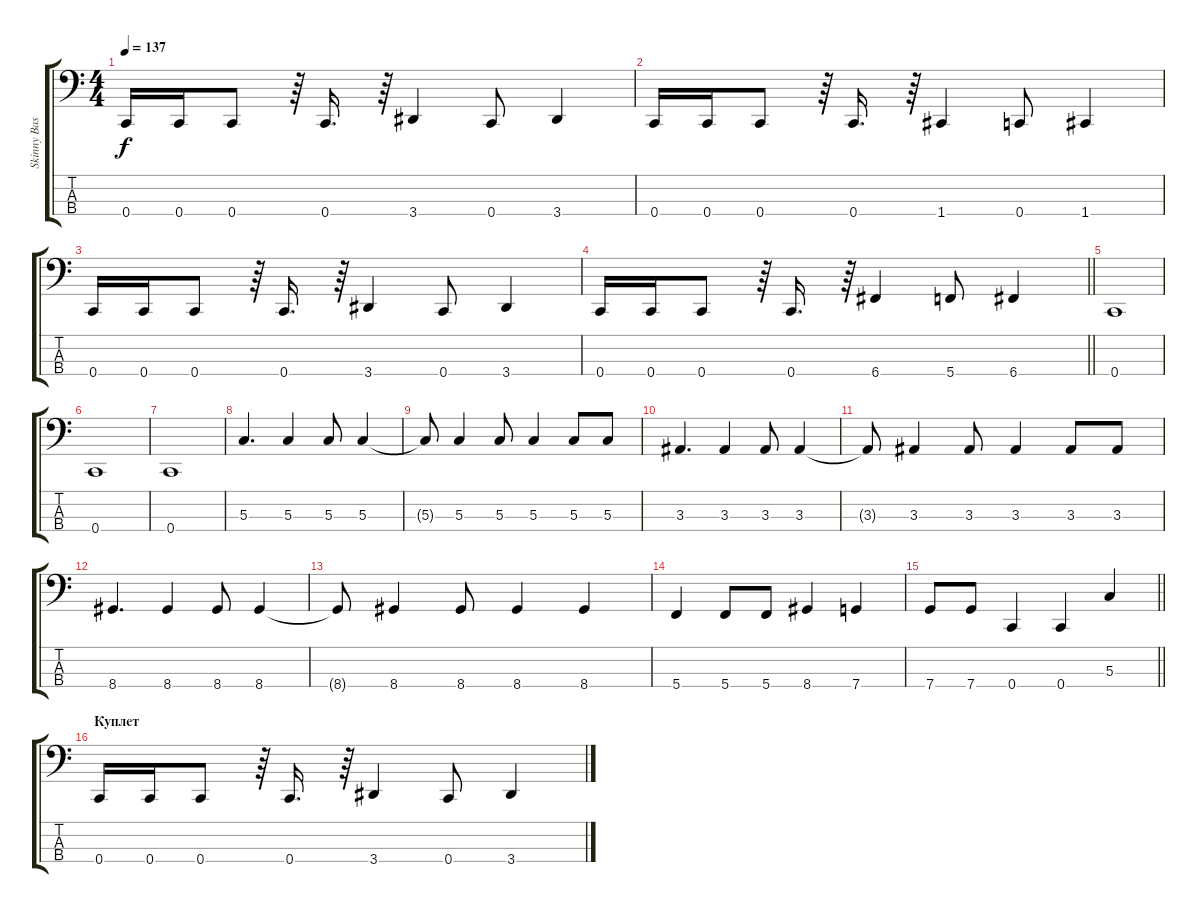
\track ("Skinny Bass" "Skinny Bas") {instrument electricbassfinger}
\staff {score tabs}
\tuning (F2 C2 G1 C1) {hide}
\ts (4 4)
\tempo 137
\clef f4
\ks c
0.4.16{dy f} 0.4.16 0.4.8 r.64 0.4.16{d} r.64 3.4.4 0.4.8 3.4.4 |
0.4.16 0.4.16 0.4.8 r.64 0.4.16{d} r.64 1.4.4 0.4.8 1.4.4 |
0.4.16 0.4.16 0.4.8 r.64 0.4.16{d} r.64 3.4.4 0.4.8 3.4.4 |
\barLineRight lightlight
0.4.16 0.4.16 0.4.8 r.64 0.4.16{d} r.64 6.4.4 5.4.8 6.4.4 |
0.4.1 |
0.4.1 |
0.4.1 |
5.3.4{d} 5.3.4 5.3.8 5.3.4 |
5.3{t}.8 5.3.4 5.3.8 5.3.4 5.3.8 5.3.8 |
3.3.4{d} 3.3.4 3.3.8 3.3.4 |
3.3{t}.8 3.3.4 3.3.8 3.3.4 3.3.8 3.3.8 |
8.4.4{d} 8.4.4 8.4.8 8.4.4 |
8.4{t}.8 8.4.4 8.4.8 8.4.4 8.4.4 |
5.4.4 5.4.8 5.4.8 8.4.4 7.4.4 |
\barLineRight lightlight
7.4.8 7.4.8 0.4.4 0.4.4 5.3.4 |
\section ("" "Куплет")
0.4.16 0.4.16 0.4.8 r.64 0.4.16{d} r.64 3.4.4 0.4.8 3.4.4
